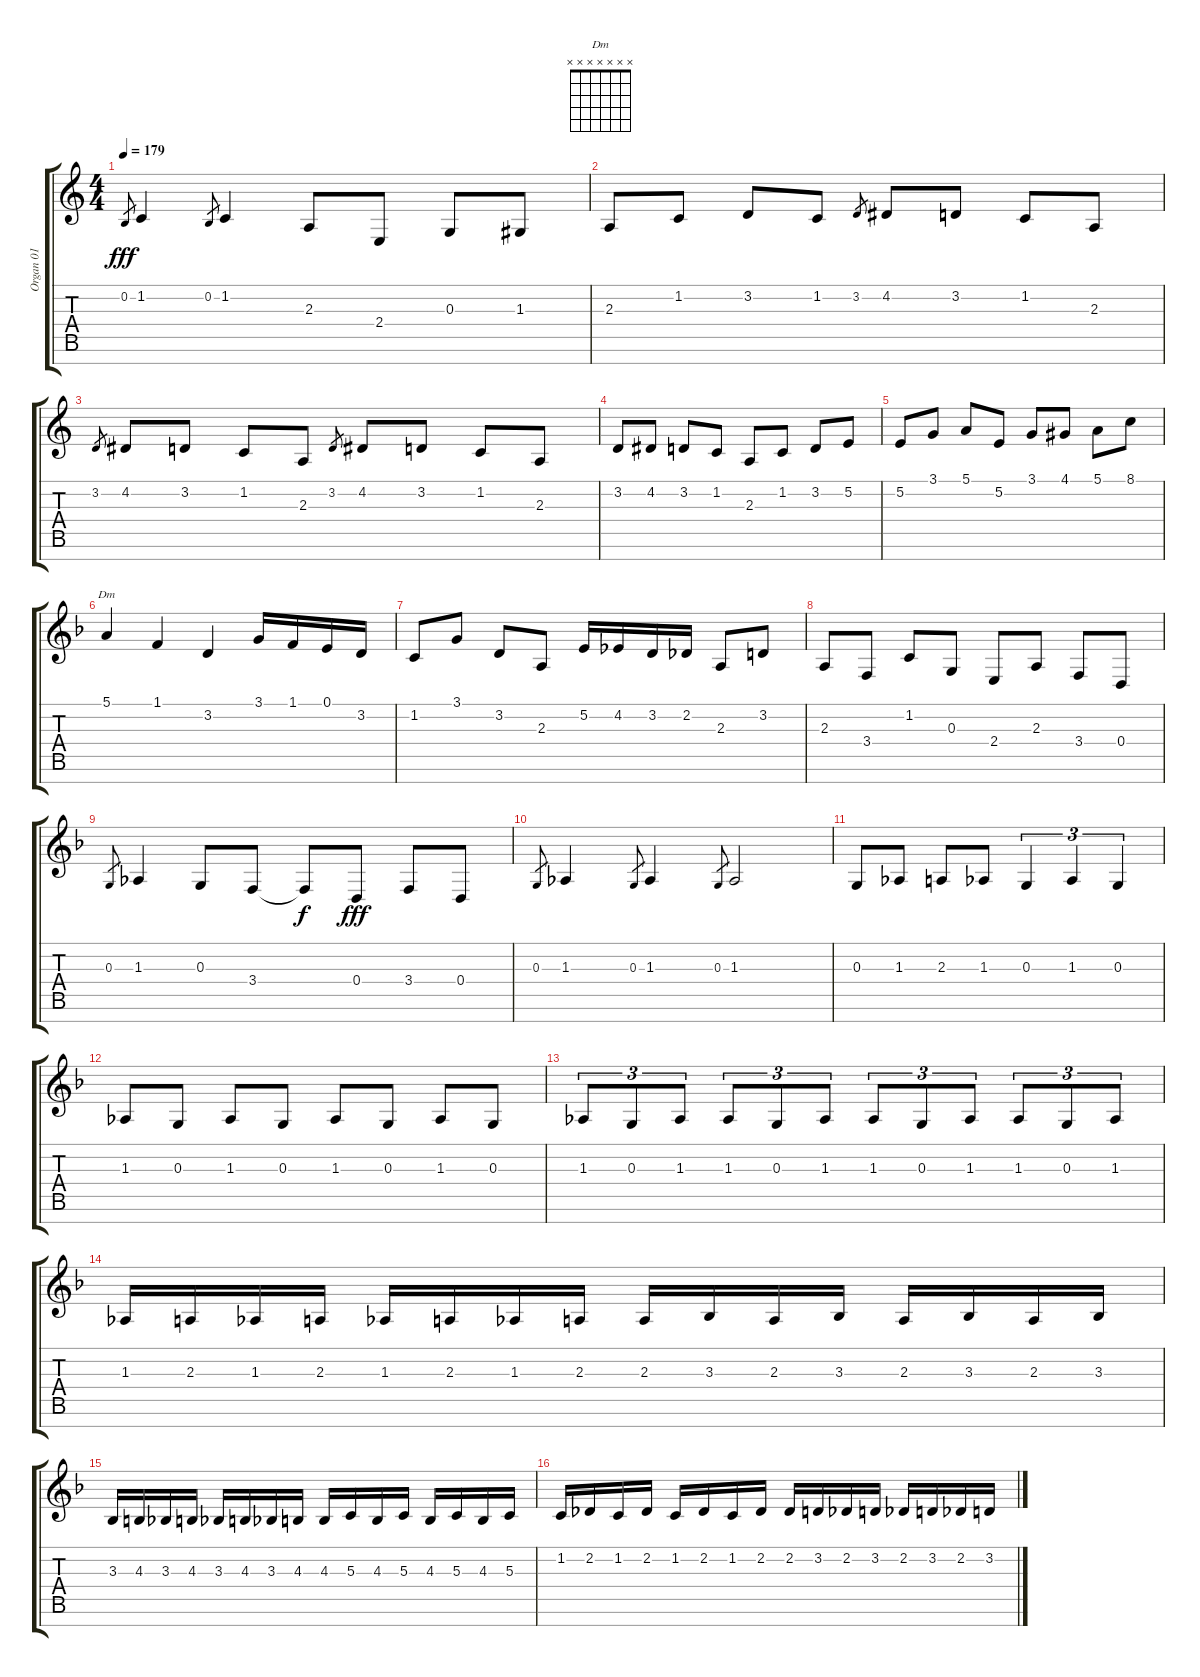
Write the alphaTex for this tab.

\track ("Organ 01" "Organ 01") {instrument drawbarorgan}
\staff {score tabs}
\tuning (E4 B3 G3 D3 A2 E2 B1) {hide}
\chord ("Dm" x x x x x x x)
\ts (4 4)
\tempo 179
\clef g2
\ks aminor
0.2.8{gr dy fff} 1.2.4 0.2.8{gr} 1.2.4 2.3.8 2.4.8 0.3.8 1.3.8 |
2.3.8 1.2.8 3.2.8 1.2.8 3.2.8{gr} 4.2.8 3.2.8 1.2.8 2.3.8 |
3.2.8{gr} 4.2.8 3.2.8 1.2.8 2.3.8 3.2.8{gr} 4.2.8 3.2.8 1.2.8 2.3.8 |
3.2.8 4.2.8 3.2.8 1.2.8 2.3.8 1.2.8 3.2.8 5.2.8 |
5.2.8 3.1.8 5.1.8 5.2.8 3.1.8 4.1.8 5.1.8 8.1.8 |
\ks dminor
5.1.4{ch "Dm"} 1.1.4 3.2.4 3.1.16 1.1.16 0.1.16 3.2.16 |
1.2.8 3.1.8 3.2.8 2.3.8 5.2.16 4.2.16 3.2.16 2.2.16 2.3.8 3.2.8 |
2.3.8 3.4.8 1.2.8 0.3.8 2.4.8 2.3.8 3.4.8 0.4.8 |
0.3.8{gr} 1.3.4 0.3.8 3.4.8 3.4{t}.8{dy f} 0.4.8{dy fff} 3.4.8 0.4.8 |
0.3.8{gr} 1.3.4 0.3.8{gr} 1.3.4 0.3.8{gr} 1.3.2 |
0.3.8 1.3.8 2.3.8 1.3.8 0.3.4{tu (3 2)} 1.3.4{tu (3 2)} 0.3.4{tu (3 2)} |
1.3.8 0.3.8 1.3.8 0.3.8 1.3.8 0.3.8 1.3.8 0.3.8 |
1.3.8{tu (3 2)} 0.3.8{tu (3 2)} 1.3.8{tu (3 2)} 1.3.8{tu (3 2)} 0.3.8{tu (3 2)} 1.3.8{tu (3 2)} 1.3.8{tu (3 2)} 0.3.8{tu (3 2)} 1.3.8{tu (3 2)} 1.3.8{tu (3 2)} 0.3.8{tu (3 2)} 1.3.8{tu (3 2)} |
1.3.16 2.3.16 1.3.16 2.3.16 1.3.16 2.3.16 1.3.16 2.3.16 2.3.16 3.3.16 2.3.16 3.3.16 2.3.16 3.3.16 2.3.16 3.3.16 |
3.3.16 4.3.16 3.3.16 4.3.16 3.3.16 4.3.16 3.3.16 4.3.16 4.3.16 5.3.16 4.3.16 5.3.16 4.3.16 5.3.16 4.3.16 5.3.16 |
1.2.16 2.2.16 1.2.16 2.2.16 1.2.16 2.2.16 1.2.16 2.2.16 2.2.16 3.2.16 2.2.16 3.2.16 2.2.16 3.2.16 2.2.16 3.2.16
